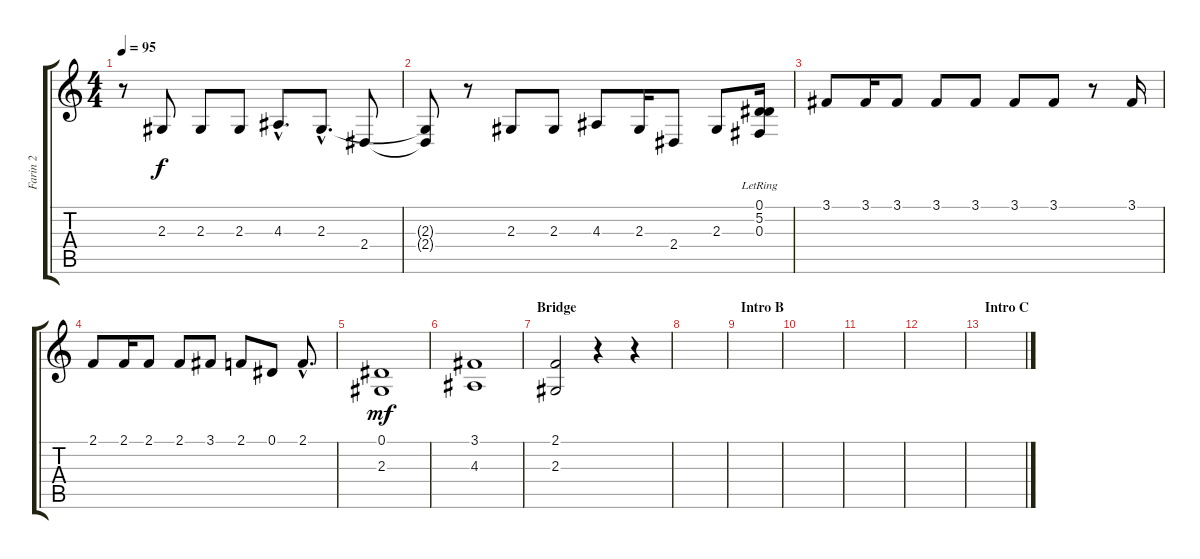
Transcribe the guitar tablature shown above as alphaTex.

\track ("Farin 2" "Farin 2") {instrument brightacousticpiano}
\staff {score tabs}
\tuning (Eb4 Bb3 Gb3 Db3 Ab2 Eb2) {hide}
\ts (4 4)
\tempo 95
\clef g2
\ks c
r.8{dy f} 2.3.8 2.3.8 2.3.8 4.3{hac}.8{d} 2.3{hac}.8{d} 2.4.8 |
(2.3{t} 2.4{t}).8 r.8 2.3.8 2.3.8 4.3.8 2.3.16 2.4.8 2.3.8 (0.1 5.2 0.3{lr}).16 |
3.1.8 3.1.16 3.1.8 3.1.8 3.1.8 3.1.8 3.1.8 r.8 3.1.16 |
2.1.8 2.1.16 2.1.8 2.1.8 3.1.8 2.1.8 0.1.8 2.1{hac}.8{d} |
(0.1 2.3).1{dy mf} |
(3.1 4.3).1 |
\section ("" "Bridge")
(2.1 2.3).2 r.4 r.4 |
|
\section ("" "Intro B")
|
|
|
|
\section ("" "Intro C")
